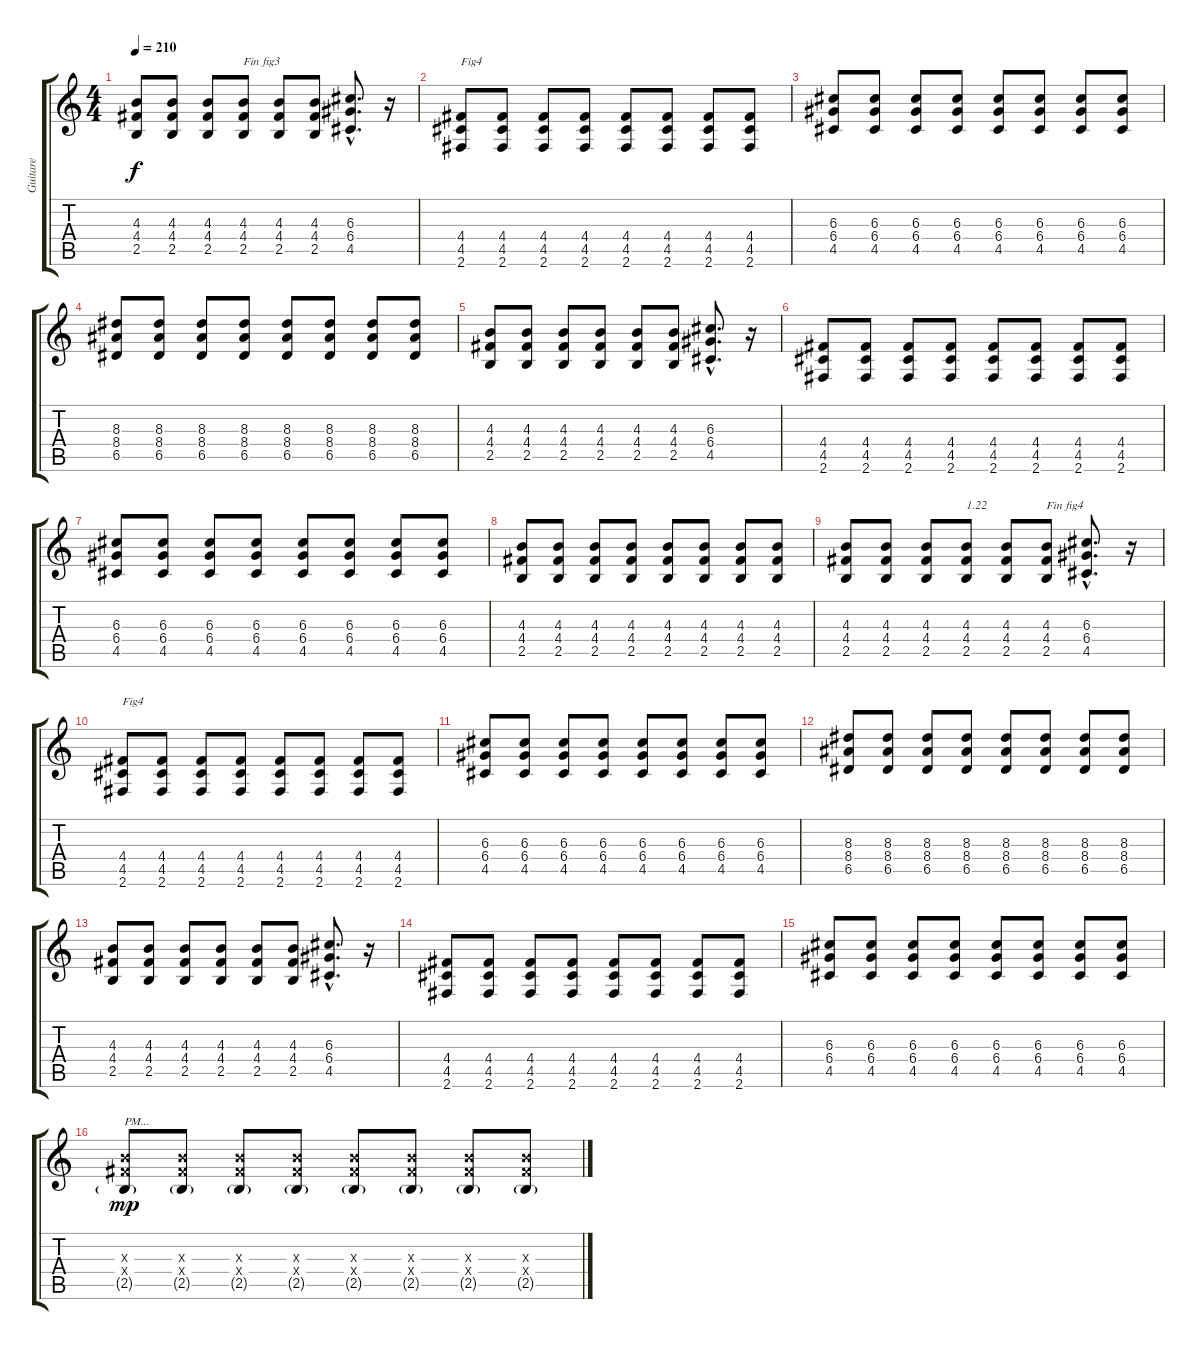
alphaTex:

\track ("Guitare" "Guitare") {instrument distortionguitar}
\staff {score tabs}
\tuning (E4 B3 G3 D3 A2 E2) {hide}
\ts (4 4)
\tempo 210
\clef g2
\ks c
(4.3 4.4 2.5).8{dy f} (4.3 4.4 2.5).8 (4.3 4.4 2.5).8 (4.3 4.4 2.5).8{txt "Fin fig3"} (4.3 4.4 2.5).8 (4.3 4.4 2.5).8 (6.3{hac} 6.4{hac} 4.5{hac}).8{d} r.16 |
(4.4 4.5 2.6).8{txt "Fig4"} (4.4 4.5 2.6).8 (4.4 4.5 2.6).8 (4.4 4.5 2.6).8 (4.4 4.5 2.6).8 (4.4 4.5 2.6).8 (4.4 4.5 2.6).8 (4.4 4.5 2.6).8 |
(6.3 6.4 4.5).8 (6.3 6.4 4.5).8 (6.3 6.4 4.5).8 (6.3 6.4 4.5).8 (6.3 6.4 4.5).8 (6.3 6.4 4.5).8 (6.3 6.4 4.5).8 (6.3 6.4 4.5).8 |
(8.3 8.4 6.5).8 (8.3 8.4 6.5).8 (8.3 8.4 6.5).8 (8.3 8.4 6.5).8 (8.3 8.4 6.5).8 (8.3 8.4 6.5).8 (8.3 8.4 6.5).8 (8.3 8.4 6.5).8 |
(4.3 4.4 2.5).8 (4.3 4.4 2.5).8 (4.3 4.4 2.5).8 (4.3 4.4 2.5).8 (4.3 4.4 2.5).8 (4.3 4.4 2.5).8 (6.3{hac} 6.4{hac} 4.5{hac}).8{d} r.16 |
(4.4 4.5 2.6).8 (4.4 4.5 2.6).8 (4.4 4.5 2.6).8 (4.4 4.5 2.6).8 (4.4 4.5 2.6).8 (4.4 4.5 2.6).8 (4.4 4.5 2.6).8 (4.4 4.5 2.6).8 |
(6.3 6.4 4.5).8 (6.3 6.4 4.5).8 (6.3 6.4 4.5).8 (6.3 6.4 4.5).8 (6.3 6.4 4.5).8 (6.3 6.4 4.5).8 (6.3 6.4 4.5).8 (6.3 6.4 4.5).8 |
(4.3 4.4 2.5).8 (4.3 4.4 2.5).8 (4.3 4.4 2.5).8 (4.3 4.4 2.5).8 (4.3 4.4 2.5).8 (4.3 4.4 2.5).8 (4.3 4.4 2.5).8 (4.3 4.4 2.5).8 |
(4.3 4.4 2.5).8 (4.3 4.4 2.5).8 (4.3 4.4 2.5).8 (4.3 4.4 2.5).8{txt "1.22"} (4.3 4.4 2.5).8 (4.3 4.4 2.5).8{txt "Fin fig4"} (6.3{hac} 6.4{hac} 4.5{hac}).8{d} r.16 |
(4.4 4.5 2.6).8{txt "Fig4"} (4.4 4.5 2.6).8 (4.4 4.5 2.6).8 (4.4 4.5 2.6).8 (4.4 4.5 2.6).8 (4.4 4.5 2.6).8 (4.4 4.5 2.6).8 (4.4 4.5 2.6).8 |
(6.3 6.4 4.5).8 (6.3 6.4 4.5).8 (6.3 6.4 4.5).8 (6.3 6.4 4.5).8 (6.3 6.4 4.5).8 (6.3 6.4 4.5).8 (6.3 6.4 4.5).8 (6.3 6.4 4.5).8 |
(8.3 8.4 6.5).8 (8.3 8.4 6.5).8 (8.3 8.4 6.5).8 (8.3 8.4 6.5).8 (8.3 8.4 6.5).8 (8.3 8.4 6.5).8 (8.3 8.4 6.5).8 (8.3 8.4 6.5).8 |
(4.3 4.4 2.5).8 (4.3 4.4 2.5).8 (4.3 4.4 2.5).8 (4.3 4.4 2.5).8 (4.3 4.4 2.5).8 (4.3 4.4 2.5).8 (6.3{hac} 6.4{hac} 4.5{hac}).8{d} r.16 |
(4.4 4.5 2.6).8 (4.4 4.5 2.6).8 (4.4 4.5 2.6).8 (4.4 4.5 2.6).8 (4.4 4.5 2.6).8 (4.4 4.5 2.6).8 (4.4 4.5 2.6).8 (4.4 4.5 2.6).8 |
(6.3 6.4 4.5).8 (6.3 6.4 4.5).8 (6.3 6.4 4.5).8 (6.3 6.4 4.5).8 (6.3 6.4 4.5).8 (6.3 6.4 4.5).8 (6.3 6.4 4.5).8 (6.3 6.4 4.5).8 |
(4.3{x} 4.4{x} 2.5{g}).8{txt "PM..." dy mp} (4.3{x} 4.4{x} 2.5{g}).8 (4.3{x} 4.4{x} 2.5{g}).8 (4.3{x} 4.4{x} 2.5{g}).8 (4.3{x} 4.4{x} 2.5{g}).8 (4.3{x} 4.4{x} 2.5{g}).8 (4.3{x} 4.4{x} 2.5{g}).8 (4.3{x} 4.4{x} 2.5{g}).8
